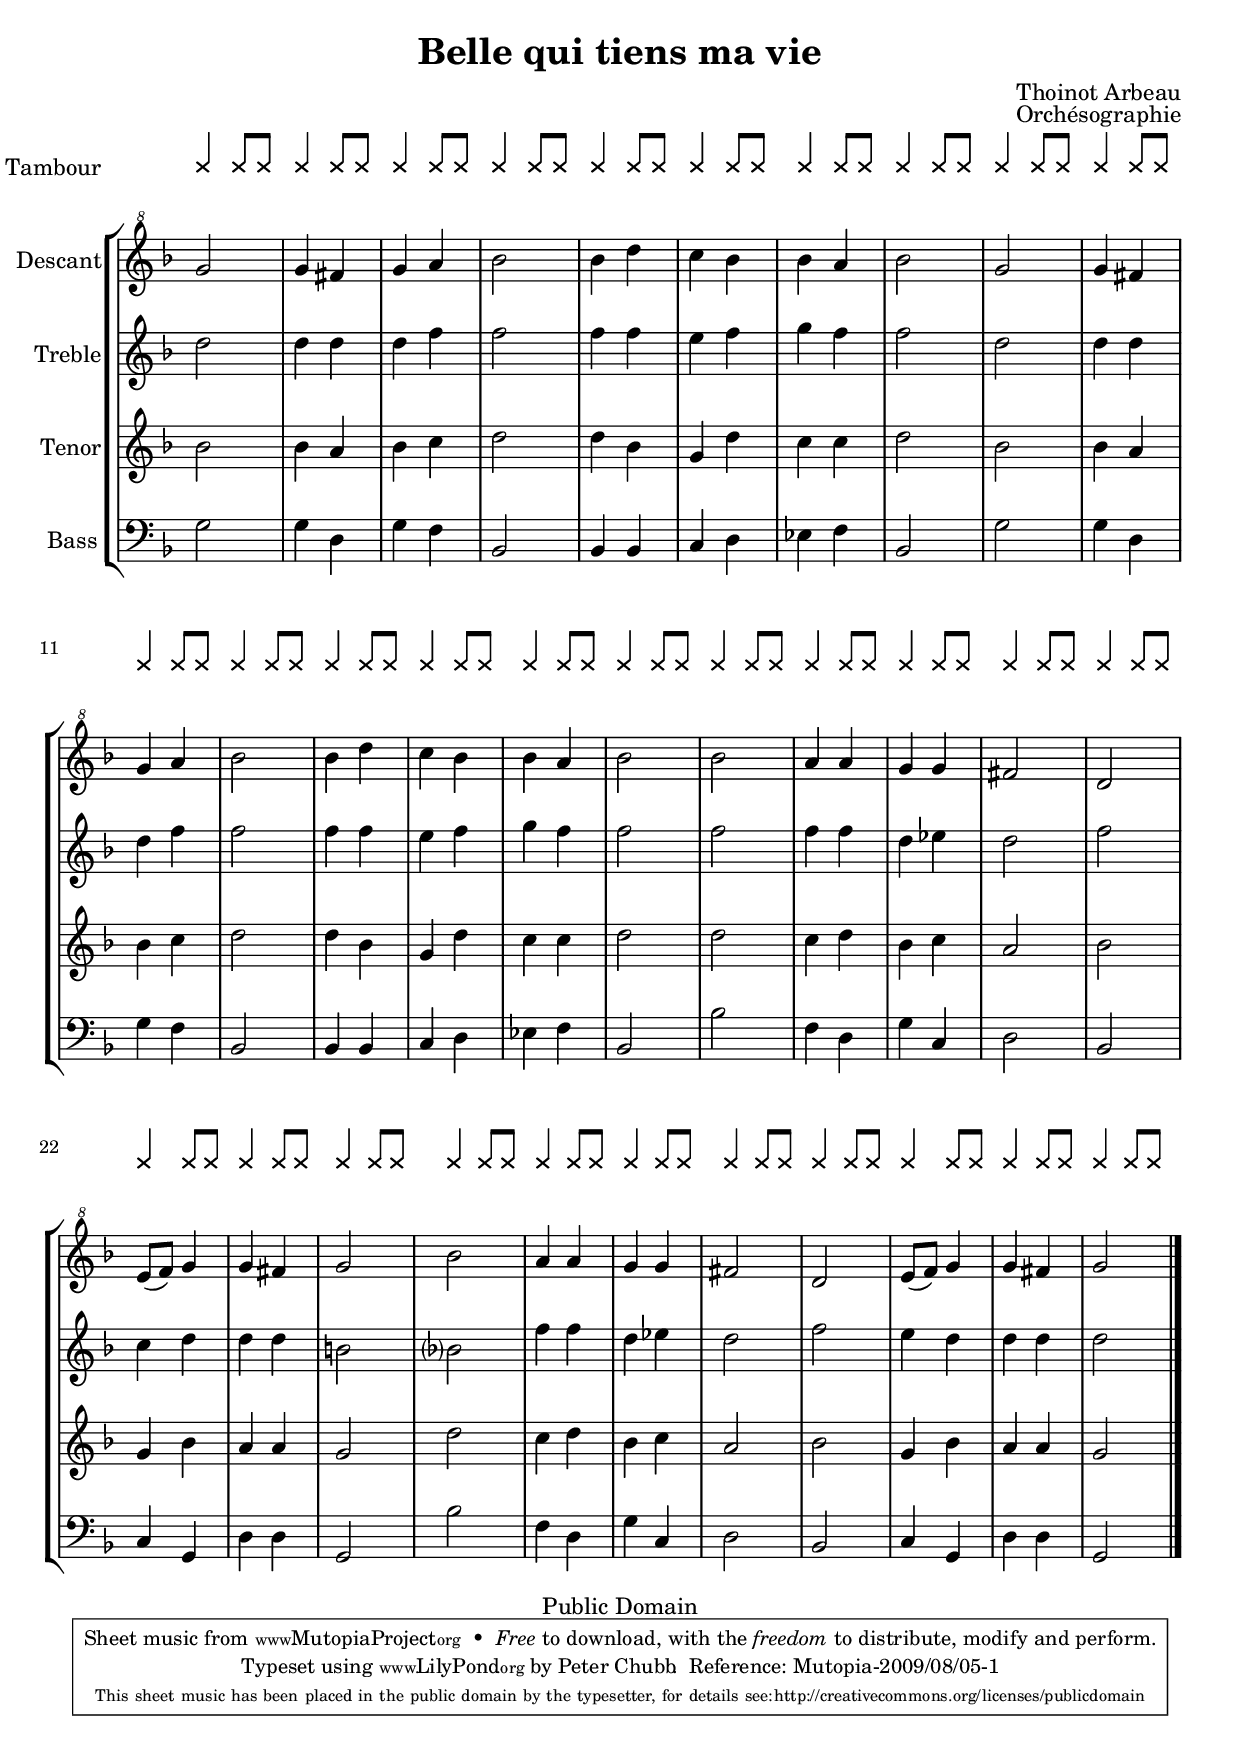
\header{
    title = "Belle qui tiens ma vie"
    composer = "Thoinot Arbeau"
    date = "1588"
    opus = "Orchésographie"

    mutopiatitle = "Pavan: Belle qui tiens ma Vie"
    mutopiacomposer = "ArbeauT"
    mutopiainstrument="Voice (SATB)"
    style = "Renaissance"
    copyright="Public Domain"
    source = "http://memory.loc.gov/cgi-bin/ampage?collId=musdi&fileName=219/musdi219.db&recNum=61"
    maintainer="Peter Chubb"
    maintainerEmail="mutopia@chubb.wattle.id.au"
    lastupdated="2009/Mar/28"
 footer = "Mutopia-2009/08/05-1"
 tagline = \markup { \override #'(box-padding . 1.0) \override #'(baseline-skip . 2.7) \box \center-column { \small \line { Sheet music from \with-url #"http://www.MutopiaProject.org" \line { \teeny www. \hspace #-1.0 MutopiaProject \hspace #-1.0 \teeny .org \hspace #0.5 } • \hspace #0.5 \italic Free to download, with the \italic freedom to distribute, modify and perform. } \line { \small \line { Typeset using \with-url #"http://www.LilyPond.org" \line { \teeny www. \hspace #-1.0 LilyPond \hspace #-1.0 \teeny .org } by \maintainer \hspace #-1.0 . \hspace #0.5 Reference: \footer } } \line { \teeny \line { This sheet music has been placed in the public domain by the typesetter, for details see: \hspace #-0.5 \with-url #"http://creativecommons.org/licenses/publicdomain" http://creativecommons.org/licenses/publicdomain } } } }
}

%{
	$Log: arbeau.ly,v $
	Revision 1.9  2009-08-05 04:28:54  peterc
	Thanks to Neil Puttock for the correct (weird) syntax for the system
	start delimiters.

	Revision 1.8  2009-06-28 23:12:24  peterc
	Started an update to 2.12.0 --- the syntax for overrides, etc., has
	changed a lot since 1.14; this version is almost good enough: the
	fount for the instrument name looks bad, and the head barline for the
	staff group extends too far.

	Revision 1.7  2003-05-09 22:51:26  peterc
	More typos spotted by Steve Doerr.

	Revision 1.6  2003/05/09 08:20:44  peterc
	Updated to latest Lilypond; fixed typo in verse four.
	
	Revision 1.5  2002/05/05 10:12:08  peterc
	Removed typos.
	
	Revision 1.4  2002/02/21 03:09:39  peterc
	Modified headers to new Mutopia guidelines; updated to Lilypond
	1.4.10.
	
%}

\version "2.12.0"

global={\key f \major % not really
    \time 2/4 % bars are to match against dance steps.
}

%
% Drum rhythm
%
tambour =  {
    \override NoteHead   #'style = #'cross
    \stemUp
    \repeat unfold 32 {
           f4 f8 f8 
    }
}

Superius =  \relative c'' {
    \repeat unfold 2 {
    g2 g4 fis |
    g a bes2 |
    bes4 d c bes |
    bes a bes2 |
    }
    \repeat unfold 2 {
        bes2  a4 a |
        g g fis2 |
        d2 e8(  f) g4 |
        g fis g2
    }
}

ContratenorShift = \relative c' {
    \repeat unfold 2 {
        s2 s4 s |
        s s s2 |
        s4 s s s |
        s s s2
    }
    s2 s4 s |
    s s s2 |    

    \override NoteColumn   #'force-hshift = #1.15
    s2
    \override NoteColumn   #'force-hshift = #0.0 
    s4 s |
    s s s2 |
    s2 s4 s|
    s s s2 |
    \override NoteColumn   #'force-hshift = #1.15
    s2 
    \override NoteColumn   #'force-hshift = #0.0 
    s4 s |
    s s s2
}

Contratenor = \relative c' {
    \repeat unfold 2 {
        d2 d4 d |
        d f f2 |
        f4 f e f |
        g f f2
    }
    f2 f4 f |
    d es d2 |
    f c4 d |
    d d b2
    bes?2 f'4 f|
    d es d2 |
    f2 
    e4 d |
    d d d2
}

Tenor=\relative c' {
    \repeat unfold 2 {
        bes2 bes4 a |
        bes c d2 |
        d4 bes g d' |
        c c d2 |
    }
    \repeat unfold 2 {
        d2 c4 d |
        bes c a2 |
        bes2 g4 bes |
        a a g2
    }
}

Bassus = \relative c' {
    \repeat unfold 2 {
        g2 g4 d |
        g f bes,2 |
        bes4 bes c d |
        es f bes,2 |
    }
    \repeat unfold 2 {
        bes'2 f4 d |
        g c, d2 |
        bes c4 g |
        d' d g,2
    }
}

verseOne=\lyricmode{
  \set stanza = #"1. "
    Bel -- le qui |
    tiens ma vi -- |
    e cap -- tiv -- e |
    dans tes yeux |
    Qui m'as l'am -- |
    e ra -- vi -- | 
    e D'un sou -- ris gra -- ci -- eux, |
    \repeat unfold 2 {
        Viens tôt me |
        se -- cou -- rir 
        ou me fau -- |
        dra mou -- rir
    }
}

verseTwo=\lyricmode{
  \set  stanza = #"2. "
    Pour -- quoi fuis |
    tu, mign -- ard -- |
    e,
    Si je suis |
     prés de toi |
    Quand tes yeux |
    je re -- gard -- |
    e 
    Je me perds |
    de -- dans moi,
    \repeat unfold 2 { 
        Car tes per -- | fect -- i -- ons
        Chang -- ent mes | act -- i -- ons. 
    }
}

verseThree=\lyricmode{
  \set stanza = #"3. "
    Tes beau -- tés et ta grâ -- ce
    Et tes di -- vins pro -- pos
    Ont é --  chauff -- é la gla -- ce
    Qui me ge -- lait les os,
    \repeat unfold 2 { 
        Et ont    rem -- pli mon coeur
        D'une am -- our -- reuse ar -- deur.
    }
}


verseFour=\lyricmode{
  \set stanza = #"4. "
    Mon â -- me sou -- lait ê -- tre
    Lib -- re de pass -- i -- on,
    Mais l'am -- our s'est fait maî -- tre
    De mes af -- fect -- i -- ons
    \repeat unfold 2 {
        Et a mis sous sa loi
        Et mon coeur et ma foi.
    }
}

verseFive=\lyricmode{
  \set stanza = #"5. "
    Ap -- proch -- e donc ma bel -- le
    Ap -- proch -- e toi mon bien,
    Ne me sois plus re -- bel -- le
    Puis -- que mon coeur est tien,
    \repeat unfold 2 {
        Pour mon mal a -- pais -- er
        Don -- ne moi un bai -- ser
    }
    
}

verseSix=\lyricmode{
  \set stanza = #"6. "

    Je meurs, mon An -- ge -- let -- te,
    Je meurs en te bai -- sant
    Ta bou -- che tant dou -- cet -- te
    Va mon bien rav -- is -- sant
    \repeat unfold 2 {
        A ce coup mes es -- prits
        Sont tous d'a -- mour é -- pris.
    }
}

verseSeven=\lyricmode{
  \set stanza = #"7. "
    Plu -- tôt on ver -- ra l'ond -- e
    Con -- tre -- mont re -- cu -- ler
    Et plu -- tôt l'oeil du mon -- de
    Ces -- se -- ra  de brû -- ler
    \repeat unfold 2 {
        Que l'a -- mour qui m'é -- point
        Dé -- crois -- se d'un seul point.
    }
}

words = \context Lyrics <<
    \context Lyrics = "v1" \verseOne
    \context Lyrics = "v2" \verseTwo
    \context Lyrics = "v3" \verseThree
    \context Lyrics = "v4" \verseFour
    \context Lyrics = "v5" \verseFive
    \context Lyrics = "v6" \verseSix
    \context Lyrics = "v7" \verseSeven
>>

choirscore = {
  \context StaffGroup \with { \remove "System_start_delimiter_engraver"
			    \remove "Span_bar_engraver" } 
  <<
    \context RhythmicStaff = "tambour"  { 
      \set RhythmicStaff.midiInstrument = "melodic tom"
      \set RhythmicStaff.instrumentName = "Tambour"
      \tambour
    }
    \context ChoirStaff \with {
    systemStartDelimiterHierarchy =
      #'(SystemStartBar (SystemStartBracket a b))
    }
    <<
      \set ChoirStaff.midiInstrument = "recorder"
      \context Staff=T {
	\global \clef treble
	\unset Staff.melismaBusyProperties 
	<<
	  \context Voice = Superius { \voiceOne\Superius}
	  \context Voice = Contratenor <<
	    \context Voice = CT {\voiceTwo \Contratenor}
	    \context Voice = CT {\ContratenorShift}
	  >>
	>>
	\bar "|."
      }
      \lyricsto Superius \words
      \context Staff=B {
	\global \clef bass
	<<
	  \context Voice = Tenor {\voiceOne\Tenor}
	  \context Voice = Bassus {\voiceTwo\Bassus}
	>>
	\bar "|."
      }
    >>
  >>
}


recorderscore=  % for recorder + drum
<<
  \context RhythmicStaff = "tambour"  { 
    \set RhythmicStaff.midiInstrument = "melodic tom"
    \set RhythmicStaff.instrumentName = "Tambour"
    \tambour
  }
  \context StaffGroup \with {
    systemStartDelimiterHierarchy =
      #'(SystemStartBar (SystemStartBracket a b c d))
    } <<
    \context Staff ="D" { 
      \set Staff.instrumentName = "Descant" 
      \set Staff.midiInstrument = "recorder"
      \global\clef "G^8"
      \transpose c c' \Superius  \bar "|."
    }
    \context Staff ="Tr" { 
      \set Staff.instrumentName = "Treble" 
      \set Staff.midiInstrument = "recorder"
      \global\clef "G"\transpose c c' \Contratenor   \bar "|."
    }
    \context Staff ="T" { 
      \set Staff.instrumentName = "Tenor" 
      \set Staff.midiInstrument = "recorder"
      \global\clef "G"\transpose c c' \Tenor   \bar "|."
    }
    \context Staff ="B"  { 
      \set Staff.instrumentName = "Bass" 
      \set Staff.midiInstrument = "recorder"
      \global\clef "F"\transpose c c \Bassus   \bar "|."
    }
  >>
>>


\score { 
  % Uncomment just one of \choirscore or \recorderscore.
%   \choirscore 
  \recorderscore

  \layout {
    \context{ \RhythmicStaff
	      \override Clef #'stencil = ##f
	      \override TimeSignature #'stencil = ##f
	      \override StaffSymbol #'stencil = ##f
	      \consists "Instrument_name_engraver"
	      \override BarLine #'transparent = ##t
	    }
    \context{ \Staff
	      \override TimeSignature #'stencil = ##f
	    }
    \context { \Score 
	       \remove "System_start_delimiter_engraver"
    }
    indent = 10.0\mm
  }
    
  \midi {
    \context {
      \Score
      tempoWholesPerMinute = #(ly:make-moment 80 2)
    }
  }
}
